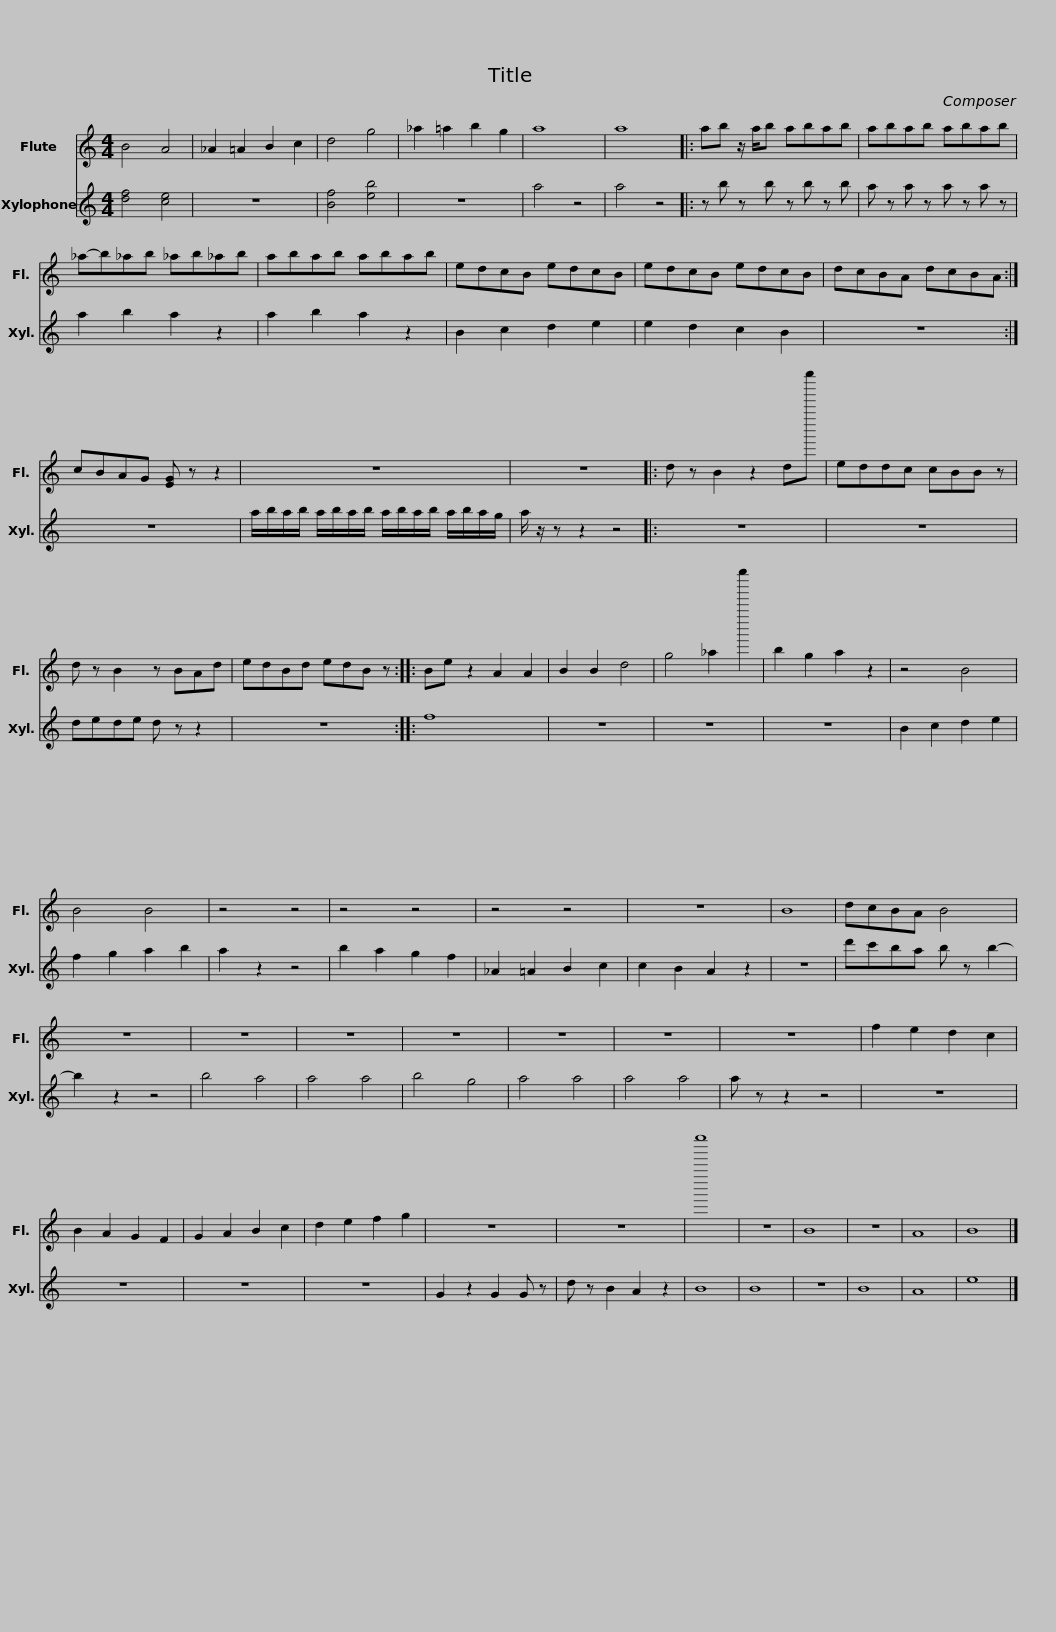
X:1
%%score 1 2
L:1/8
M:4/4
I:linebreak $
K:C
V:1 treble
V:2 treble transpose=12
V:1
 B4 A4 | _A2 =A2 B2 c2 | d4 g4 | _a2 =a2 b2 g2 |$ a8 | %5
 a8 |: ab z/ a/b abab | abab abab |$ _a-b_ab _ab_ab | abab abab | %10
 edcB edcB | edcB edcB |$ dcBA dcBA :| cBAG [EG] z z2 | z8 | %15
 z8 |:$ d z B2 z2 dg'''' | eddc cBB z | d z B2 z BAd | edBd edB z ::$ %20
 Be z2 A2 A2 | B2 B2 d4 | g4 _a2 g''''2 | b2 g2 a2 z2 |$ z4 B4 | %25
 B4 B4 | z4 z4 | z4 z4 |$ z4 z4 | z8 | %30
 B8 | dcBA B4 | z8 | z8 | z8 | %35
 z8 | z8 | z8 | z8 |$ f2 e2 d2 c2 | %40
 B2 A2 G2 F2 | G2 A2 B2 c2 | d2 e2 f2 g2 | z8 | z8 | %45
 e''''8 | z8 | B8 | z8 | A8 | %50
 B8 |] %51
V:2
 [df]4 [ce]4 | z8 | [Bf]4 [eb]4 | z8 |$ a4 z4 | %5
 a4 z4 |: z b z b z b z b | a z a z a z a z |$ a2 b2 a2 z2 | a2 b2 a2 z2 | %10
 B2 c2 d2 e2 | e2 d2 c2 B2 |$ z8 :| z8 | a/b/a/b/ a/b/a/b/ a/b/a/b/ a/b/a/g/ | %15
 a/ z/ z z2 z4 |:$ z8 | z8 | dede d z z2 | z8 ::$ %20
 f8 | z8 | z8 | z8 |$ B2 c2 d2 e2 | %25
 f2 g2 a2 b2 | a2 z2 z4 | b2 a2 g2 f2 |$ _A2 =A2 B2 c2 | c2 B2 A2 z2 | %30
 z8 | d'c'ba b z b2- | b2 z2 z4 | b4 a4 | a4 a4 | %35
 b4 g4 | a4 a4 | a4 a4 | a z z2 z4 |$ z8 | %40
 z8 | z8 | z8 | G2 z2 G2 G z | d z B2 A2 z2 | %45
 B8 | B8 | z8 | B8 | A8 | %50
 e8 |] %51
